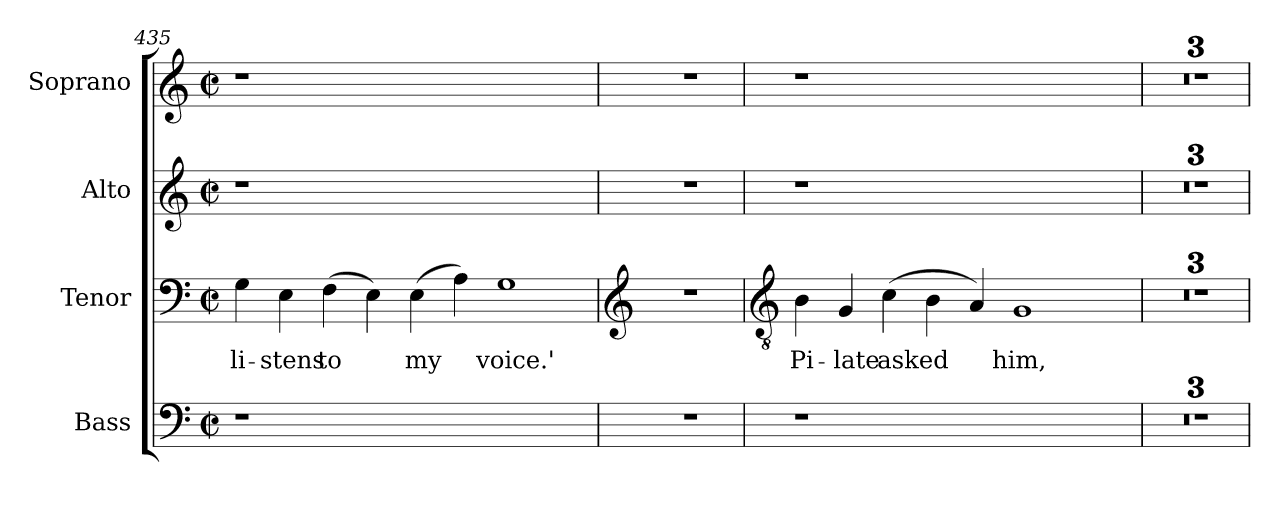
**kern	**kern	**text	**kern	**kern
*part4	*part3	*part3	*part2	*part1
*staff4	*staff3	*staff3	*staff2	*staff1
*I"Bass	*I"Tenor	*	*I"Alto	*I"Soprano
*clefF4	*clefF4	*	*clefG2	*clefG2
*	*ITrd7c12	*	*	*
*k[]	*k[]	*	*k[]	*k[]
*C:	*C:	*	*C:	*C:
*M2/2	*M2/2	*	*M2/2	*M2/2
*met(c|)	*met(c|)	*	*met(c|)	*met(c|)
=435	=435	=435	=435	=435
!LO:N:vis=1	!	!	!	!
!	!	!LO:LY:b:color=#000000	!LO:N:vis=1	!LO:N:vis=1
1r	4GGi\	li-	1r	1r
!	!	!LO:LY:b:color=#000000	!	!
.	4EEi\	-stens	.	.
!	!	!LO:LY:b:color=#000000	!	!
.	(4FFi\	to	.	.
.	4EEi\)	.	.	.
!	!	!LO:LY:b:color=#000000	!	!
1.ryy	(4EEi\	my	1.ryy	1.ryy
.	4AAi\)	.	.	.
!	!	!LO:LY:b:color=#000000	!	!
.	1GGi	voice.'	.	.
!!LO:LB:g=z
=436	=436	=436	=436	=436
*	*stria0	*	*	*
*	*clefG2	*	*	*
1r	1r	.	1r	1r
=437	=437	=437	=437	=437
*	*clefGv2	*	*	*
!LO:N:vis=1	!	!	!	!
!	!	!LO:LY:b:color=#000000	!LO:N:vis=1	!LO:N:vis=1
1r	4BBi\	Pi-	1r	1r
!	!	!LO:LY:b:color=#000000	!	!
.	4GGi/	-late	.	.
!	!	!LO:LY:b:color=#000000	!	!
.	(4Ci\	asked	.	.
.	4BBi\	.	.	.
1ryy	4AAi/)	.	1ryy	1ryy
!	!	!LO:LY:b:color=#000000	!	!
.	1GGi	him,	.	.
4ryy	.	.	4ryy	4ryy
=438	=438	=438	=438	=438
*	*stria0	*	*	*
1r	1r	.	1r	1r
=439	=439	=439	=439	=439
1r	1r	.	1r	1r
=440	=440	=440	=440	=440
1r	1r	.	1r	1r
=	=	=	=	=
*-	*-	*-	*-	*-
